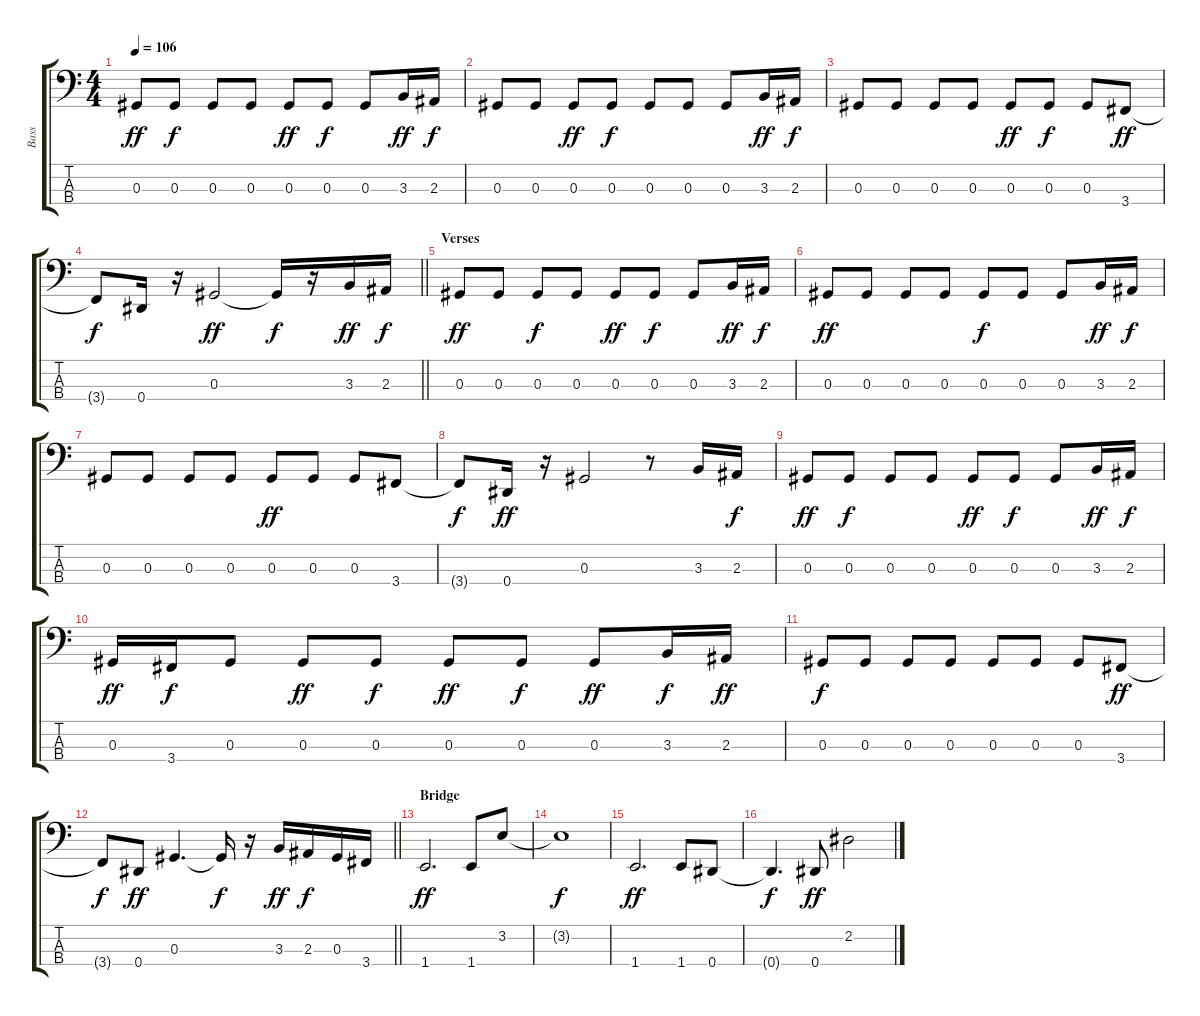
\track ("Bass" "Bass") {instrument electricbassfinger}
\staff {score tabs}
\tuning (Gb2 Db2 Ab1 Eb1) {hide}
\ts (4 4)
\tempo 106
\clef f4
\ks c
0.3.8{dy ff} 0.3.8{dy f} 0.3.8 0.3.8 0.3.8{dy ff} 0.3.8{dy f} 0.3.8 3.3.16{dy ff} 2.3.16{dy f} |
0.3.8 0.3.8 0.3.8{dy ff} 0.3.8{dy f} 0.3.8 0.3.8 0.3.8 3.3.16{dy ff} 2.3.16{dy f} |
0.3.8 0.3.8 0.3.8 0.3.8 0.3.8{dy ff} 0.3.8{dy f} 0.3.8 3.4.8{dy ff} |
\barLineRight lightlight
3.4{t}.8{dy f} 0.4.16 r.16 0.3.2{dy ff} 0.3{t}.16{dy f} r.16 3.3.16{dy ff} 2.3.16{dy f} |
\section ("" "Verses")
0.3.8{dy ff} 0.3.8 0.3.8{dy f} 0.3.8 0.3.8{dy ff} 0.3.8{dy f} 0.3.8 3.3.16{dy ff} 2.3.16{dy f} |
0.3.8{dy ff} 0.3.8 0.3.8 0.3.8 0.3.8{dy f} 0.3.8 0.3.8 3.3.16{dy ff} 2.3.16{dy f} |
0.3.8 0.3.8 0.3.8 0.3.8 0.3.8{dy ff} 0.3.8 0.3.8 3.4.8 |
3.4{t}.8{dy f} 0.4.16{dy ff} r.16 0.3.2 r.8 3.3.16 2.3.16{dy f} |
0.3.8{dy ff} 0.3.8{dy f} 0.3.8 0.3.8 0.3.8{dy ff} 0.3.8{dy f} 0.3.8 3.3.16{dy ff} 2.3.16{dy f} |
0.3.16{dy ff} 3.4.16{dy f} 0.3.8 0.3.8{dy ff} 0.3.8{dy f} 0.3.8{dy ff} 0.3.8{dy f} 0.3.8{dy ff} 3.3.16{dy f} 2.3.16{dy ff} |
0.3.8{dy f} 0.3.8 0.3.8 0.3.8 0.3.8 0.3.8 0.3.8 3.4.8{dy ff} |
\barLineRight lightlight
3.4{t}.8{dy f} 0.4.8{dy ff} 0.3.4{d} 0.3{t}.16{dy f} r.16 3.3.16{dy ff} 2.3.16{dy f} 0.3.16 3.4.16 |
\section ("" "Bridge")
1.4.2{d dy ff} 1.4.8 3.2.8 |
3.2{t}.1{dy f} |
1.4.2{d dy ff} 1.4.8 0.4.8 |
0.4{t}.4{d dy f} 0.4.8{dy ff} 2.2.2
